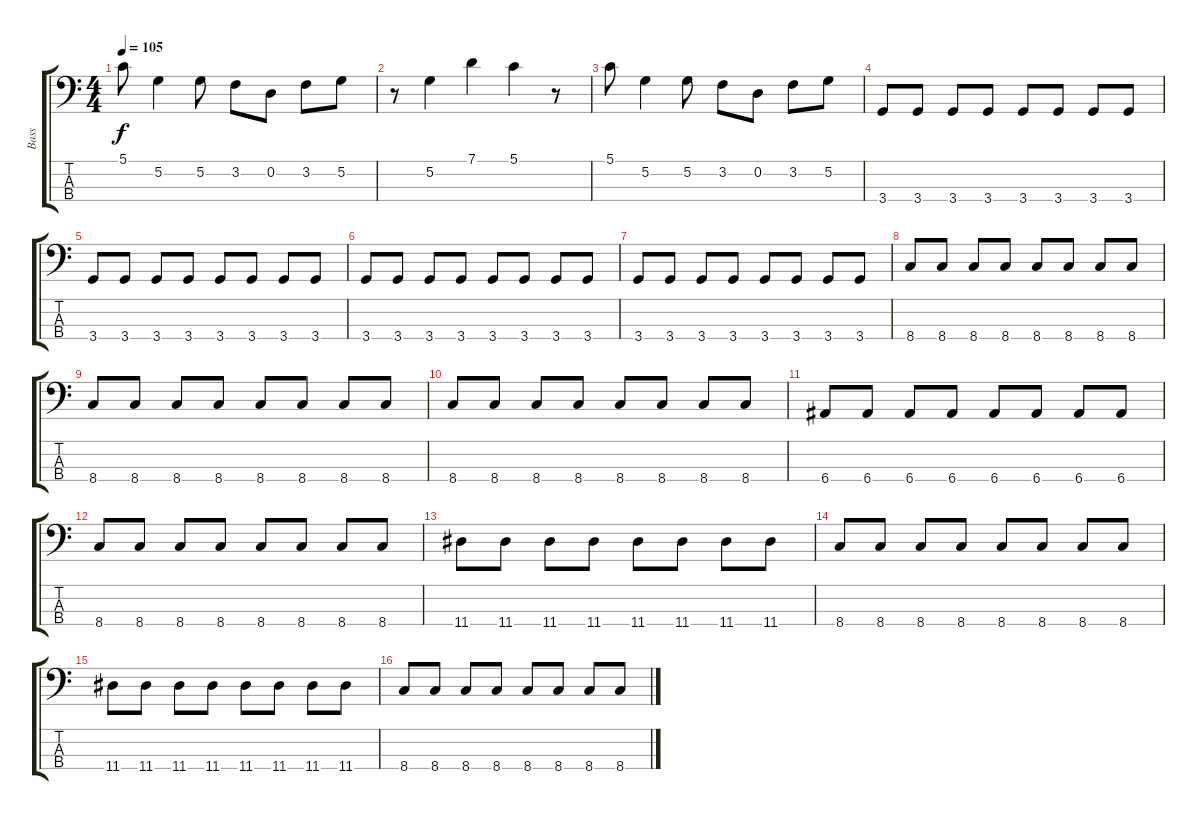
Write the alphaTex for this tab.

\track ("Bass" "Bass") {instrument electricbassfinger}
\staff {score tabs}
\tuning (G2 D2 A1 E1) {hide}
\ts (4 4)
\tempo 105
\clef f4
\ks c
5.1.8{dy f} 5.2.4 5.2.8 3.2.8 0.2.8 3.2.8 5.2.8 |
r.8 5.2.4 7.1.4 5.1.4 r.8 |
5.1.8 5.2.4 5.2.8 3.2.8 0.2.8 3.2.8 5.2.8 |
3.4.8 3.4.8 3.4.8 3.4.8 3.4.8 3.4.8 3.4.8 3.4.8 |
3.4.8 3.4.8 3.4.8 3.4.8 3.4.8 3.4.8 3.4.8 3.4.8 |
3.4.8 3.4.8 3.4.8 3.4.8 3.4.8 3.4.8 3.4.8 3.4.8 |
3.4.8 3.4.8 3.4.8 3.4.8 3.4.8 3.4.8 3.4.8 3.4.8 |
8.4.8 8.4.8 8.4.8 8.4.8 8.4.8 8.4.8 8.4.8 8.4.8 |
8.4.8 8.4.8 8.4.8 8.4.8 8.4.8 8.4.8 8.4.8 8.4.8 |
8.4.8 8.4.8 8.4.8 8.4.8 8.4.8 8.4.8 8.4.8 8.4.8 |
6.4.8 6.4.8 6.4.8 6.4.8 6.4.8 6.4.8 6.4.8 6.4.8 |
8.4.8 8.4.8 8.4.8 8.4.8 8.4.8 8.4.8 8.4.8 8.4.8 |
11.4.8 11.4.8 11.4.8 11.4.8 11.4.8 11.4.8 11.4.8 11.4.8 |
8.4.8 8.4.8 8.4.8 8.4.8 8.4.8 8.4.8 8.4.8 8.4.8 |
11.4.8 11.4.8 11.4.8 11.4.8 11.4.8 11.4.8 11.4.8 11.4.8 |
8.4.8 8.4.8 8.4.8 8.4.8 8.4.8 8.4.8 8.4.8 8.4.8
